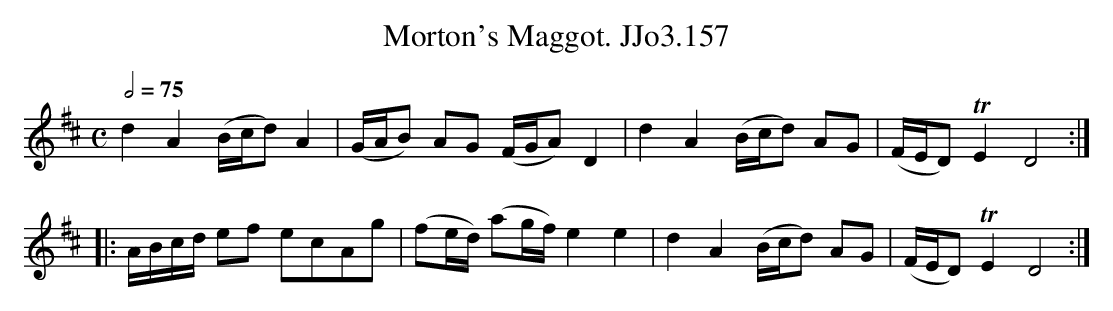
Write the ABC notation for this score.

X:1
T:Morton's Maggot. JJo3.157
M:C
L:1/8
Q:1/2=75
K:D
d2A2 (B/c/d) A2 | (G/A/B) AG (F/G/A) D2 | d2A2 (B/c/d) AG | (F/E/D)TE2 D4 :|
|: A/B/c/d/ ef ecAg | (fe/d/) (ag/f/) e2e2 | d2A2 (B/c/d) AG | (F/E/D)TE2 D4 :|
